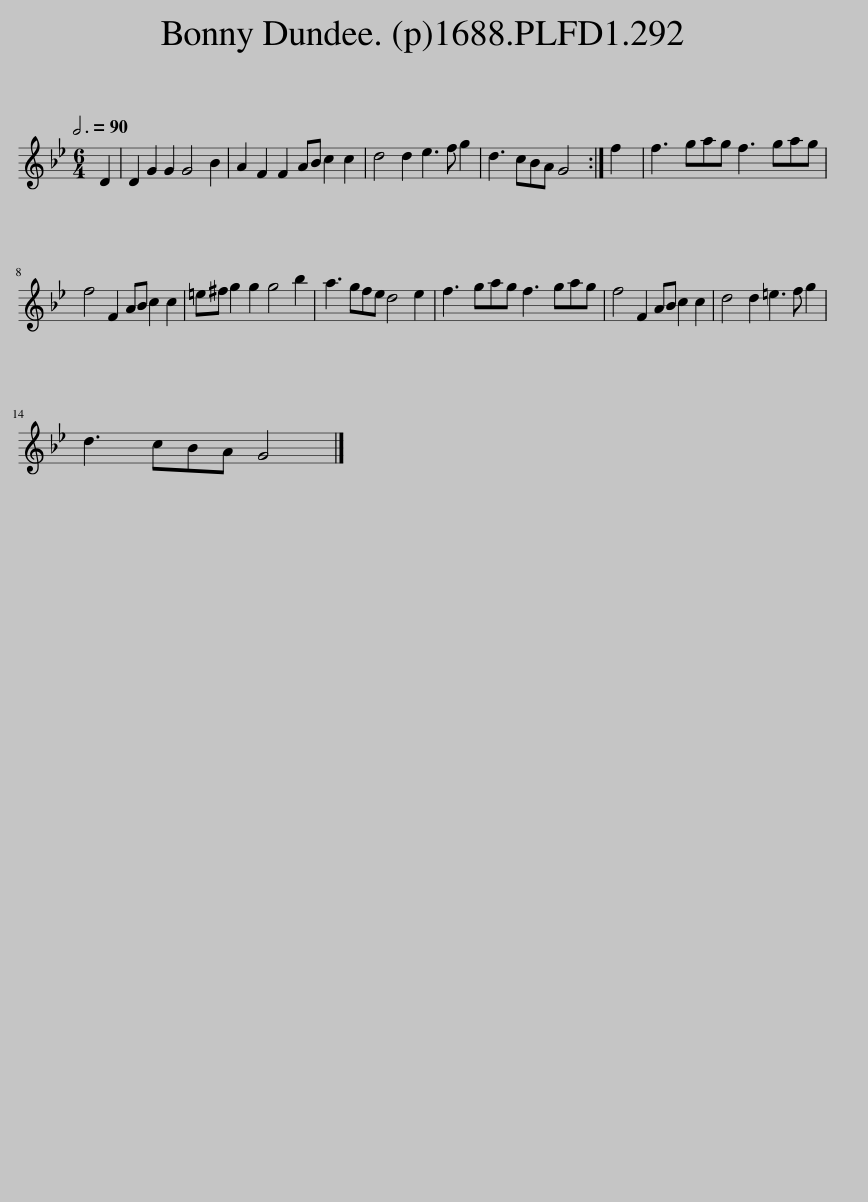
X:1
L:1/8
Q:3/4=90
M:6/4
I:linebreak $
K:Gmin
V:1 treble
V:1
 D2 | D2 G2 G2 G4 B2 | A2 F2 F2 AB c2 c2 | d4 d2 e3 f g2 | d3 cBA G4 :| %5
 f2 | f3 gag f3 gag |$ f4 F2 AB c2 c2 | =e^f g2 g2 g4 b2 | a3 gfe d4 e2 | %10
 f3 gag f3 gag | f4 F2 AB c2 c2 | d4 d2 =e3 f g2 |$ d3 cBA G4 |] %14
